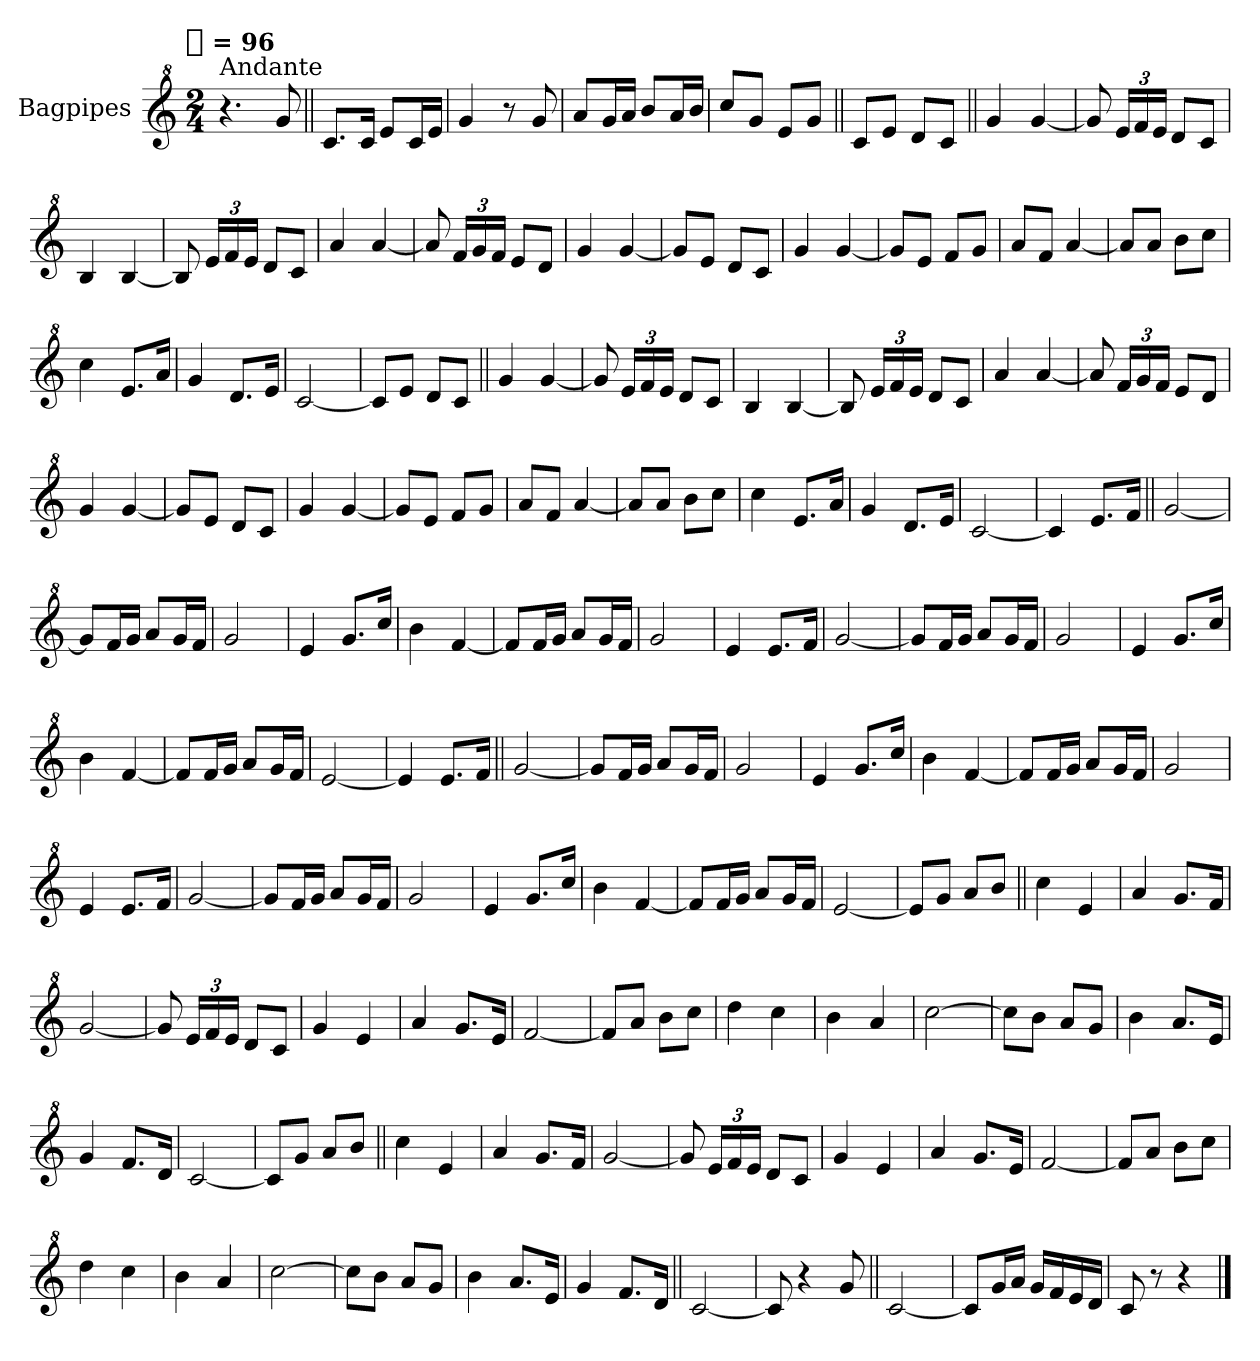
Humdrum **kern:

**kern
*part1
*staff1
*I"Bagpipes
*I'Bag
*clefG^2
*k[]
!!LO:TX:omd:t=[quarter] = 96
*M2/4
*MM96
=1
!LO:TX:a:t=Andante
4.r
8gg
=||
8.ccL
16ccJk
8eeL
16ccL
16eeJJ
=
4gg
8r
8gg
=
8aaL
16ggL
16aaJJ
8bbL
16aaL
16bbJJ
=
8cccL
8ggJ
8eeL
8ggJ
=||
8ccL
8eeJ
8ddL
8ccJ
=||
4gg
[4gg
=
8gg]
24eeLL
24ff
24eeJJ
8ddL
8ccJ
=
4b
[4b
=
8b]
24eeLL
24ff
24eeJJ
8ddL
8ccJ
=
4aa
[4aa
=
8aa]
24ffLL
24gg
24ffJJ
8eeL
8ddJ
=
4gg
[4gg
=
8ggL]
8eeJ
8ddL
8ccJ
=
4gg
[4gg
=
8ggL]
8eeJ
8ffL
8ggJ
=
8aaL
8ffJ
[4aa
=
8aaL]
8aaJ
8bbL
8cccJ
=
4ccc
8.eeL
16aaJk
=
4gg
8.ddL
16eeJk
=
[2cc
=
8ccL]
8eeJ
8ddL
8ccJ
=||
4gg
[4gg
=
8gg]
24eeLL
24ff
24eeJJ
8ddL
8ccJ
=
4b
[4b
=
8b]
24eeLL
24ff
24eeJJ
8ddL
8ccJ
=
4aa
[4aa
=
8aa]
24ffLL
24gg
24ffJJ
8eeL
8ddJ
=
4gg
[4gg
=
8ggL]
8eeJ
8ddL
8ccJ
=
4gg
[4gg
=
8ggL]
8eeJ
8ffL
8ggJ
=
8aaL
8ffJ
[4aa
=
8aaL]
8aaJ
8bbL
8cccJ
=
4ccc
8.eeL
16aaJk
=
4gg
8.ddL
16eeJk
=
[2cc
=
4cc]
8.eeL
16ffJk
=||
[2gg
=
8ggL]
16ffL
16ggJJ
8aaL
16ggL
16ffJJ
=
2gg
=
4ee
8.ggL
16cccJk
=
4bb
[4ff
=
8ffL]
16ffL
16ggJJ
8aaL
16ggL
16ffJJ
=
2gg
=
4ee
8.eeL
16ffJk
=
[2gg
=
8ggL]
16ffL
16ggJJ
8aaL
16ggL
16ffJJ
=
2gg
=
4ee
8.ggL
16cccJk
=
4bb
[4ff
=
8ffL]
16ffL
16ggJJ
8aaL
16ggL
16ffJJ
=
[2ee
=
4ee]
8.eeL
16ffJk
=||
[2gg
=
8ggL]
16ffL
16ggJJ
8aaL
16ggL
16ffJJ
=
2gg
=
4ee
8.ggL
16cccJk
=
4bb
[4ff
=
8ffL]
16ffL
16ggJJ
8aaL
16ggL
16ffJJ
=
2gg
=
4ee
8.eeL
16ffJk
=
[2gg
=
8ggL]
16ffL
16ggJJ
8aaL
16ggL
16ffJJ
=
2gg
=
4ee
8.ggL
16cccJk
=
4bb
[4ff
=
8ffL]
16ffL
16ggJJ
8aaL
16ggL
16ffJJ
=
[2ee
=
8eeL]
8ggJ
8aaL
8bbJ
=||
4ccc
4ee
=
4aa
8.ggL
16ffJk
=
[2gg
=
8gg]
24eeLL
24ff
24eeJJ
8ddL
8ccJ
=
4gg
4ee
=
4aa
8.ggL
16eeJk
=
[2ff
=
8ffL]
8aaJ
8bbL
8cccJ
=
4ddd
4ccc
=
4bb
4aa
=
[2ccc
=
8cccL]
8bbJ
8aaL
8ggJ
=
4bb
8.aaL
16eeJk
=
4gg
8.ffL
16ddJk
=
[2cc
=
8ccL]
8ggJ
8aaL
8bbJ
=||
4ccc
4ee
=
4aa
8.ggL
16ffJk
=
[2gg
=
8gg]
24eeLL
24ff
24eeJJ
8ddL
8ccJ
=
4gg
4ee
=
4aa
8.ggL
16eeJk
=
[2ff
=
8ffL]
8aaJ
8bbL
8cccJ
=
4ddd
4ccc
=
4bb
4aa
=
[2ccc
=
8cccL]
8bbJ
8aaL
8ggJ
=
4bb
8.aaL
16eeJk
=
4gg
8.ffL
16ddJk
=||
[2cc
=
8cc]
4r
8gg
=||
[2cc
=
8ccL]
16ggL
16aaJJ
16ggLL
16ff
16ee
16ddJJ
=
8cc
8r
4r
==
*-
